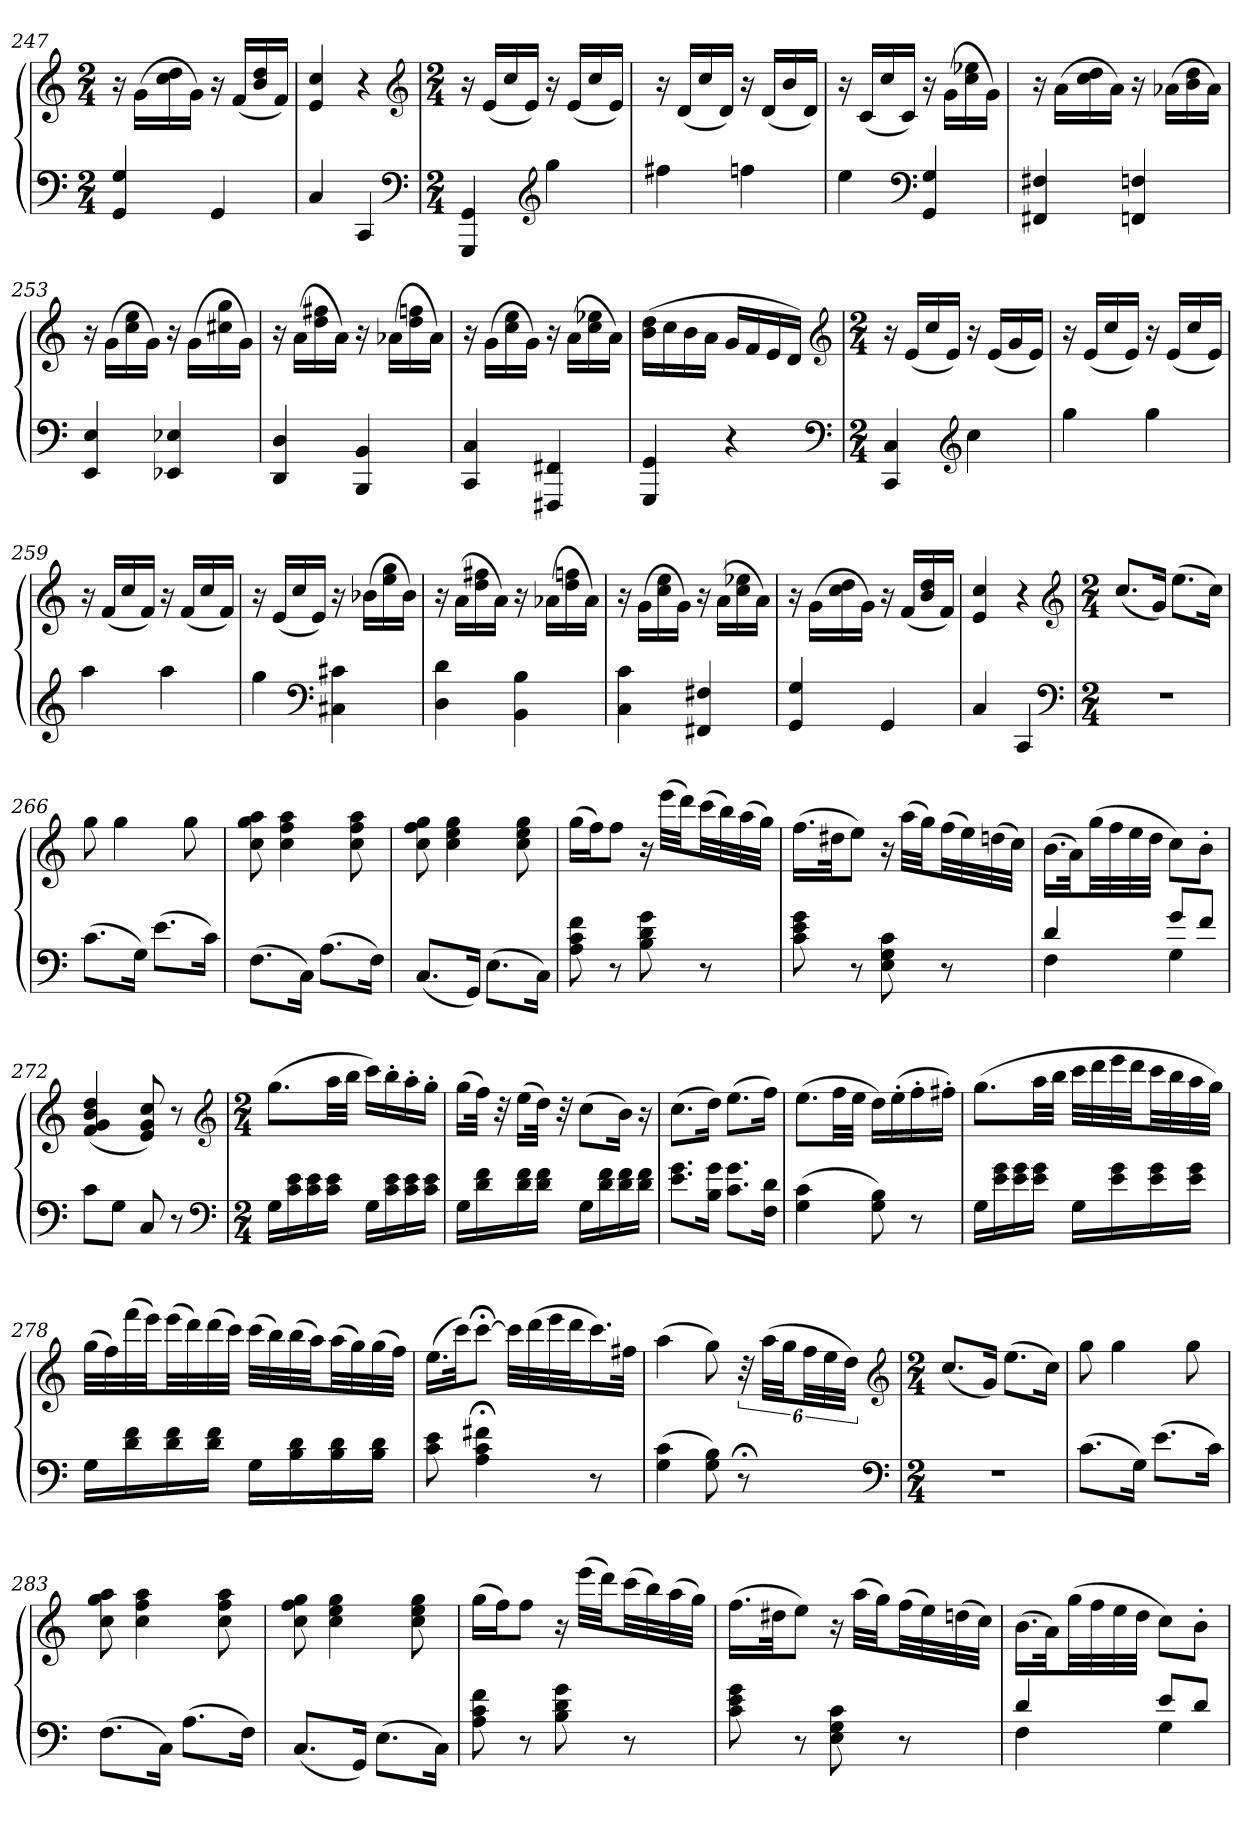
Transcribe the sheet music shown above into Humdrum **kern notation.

**kern	**kern
*part1	*part1
*staff2	*staff1
*clefF4	*clefG2
*k[]	*k[]
*C:	*C:
*M2/4	*M2/4
=247	=247
4GG 4G	16r
.	(16gLL
.	16cc 16dd
.	16gJJ)
4GG	16r
.	(16fLL
.	16b 16dd
.	16fJJ)
=248	=248
4C	4e 4cc
4CC	4r
*clefF4	*clefG2
*k[]	*k[]
*C:	*C:
=249	=249
*M2/4	*M2/4
4GGG 4GG	16r
.	(16eLL
.	16cc
.	16eJJ)
*clefG2	*
4gg	16r
.	(16eLL
.	16cc
.	16eJJ)
=250	=250
4ff#X	16r
.	(16dLL
.	16cc
.	16dJJ)
4ffn	16r
.	(16dLL
.	16b
.	16dJJ)
=251	=251
4ee	16r
.	(16cLL
.	16cc
.	16cJJ)
*clefF4	*
4GG 4G	16r
.	(16gLL
.	16cc 16ee-X
.	16gJJ)
=252	=252
4FF#X 4F#X	16r
.	(16aLL
.	16cc 16dd
.	16aJJ)
4FFn 4Fn	16r
.	(16a-XLL
.	16b 16dd
.	16a-JJ)
=253	=253
4EE 4E	16r
.	(16gLL
.	16cc 16ee
.	16gJJ)
4EE-X 4E-X	16r
.	(16gLL
.	16cc#X 16gg
.	16gJJ)
=254	=254
4DD 4D	16r
.	(16aLL
.	16dd 16ff#X
.	16aJJ)
4BBB 4BB	16r
.	(16a-XLL
.	16dd 16ffn
.	16a-JJ)
=255	=255
4CC 4C	16r
.	(16gLL
.	16cc 16ee
.	16gJJ)
4FFF#X 4FF#X	16r
.	(16aLL
.	16cc 16ee-X
.	16aJJ)
=256	=256
4GGG 4GG	(16b 16ddLL
.	16cc
.	16b
.	16aJJ
4r	16gLL
.	16f
.	16e
.	16dJJ)
*clefF4	*clefG2
*k[]	*k[]
*C:	*C:
=257	=257
*M2/4	*M2/4
4CC 4C	16r
.	(16eLL
.	16cc
.	16eJJ)
*clefG2	*
4cc	16r
.	(16eLL
.	16g
.	16eJJ)
=258	=258
4gg	16r
.	(16eLL
.	16cc
.	16eJJ)
4gg	16r
.	(16eLL
.	16cc
.	16eJJ)
=259	=259
4aa	16r
.	(16fLL
.	16cc
.	16fJJ)
4aa	16r
.	(16fLL
.	16cc
.	16fJJ)
=260	=260
4gg	16r
.	(16eLL
.	16cc
.	16eJJ)
*clefF4	*
4C#X 4c#X	16r
.	(16b-XLL
.	16ee 16gg
.	16b-JJ)
=261	=261
4D 4d	16r
.	(16aLL
.	16dd 16ff#X
.	16aJJ)
4BB 4B	16r
.	(16a-XLL
.	16dd 16ffn
.	16a-JJ)
=262	=262
4C 4c	16r
.	(16gLL
.	16cc 16ee
.	16gJJ)
4FF#X 4F#X	16r
.	(16aLL
.	16cc 16ee-X
.	16aJJ)
=263	=263
4GG 4G	16r
.	(16gLL
.	16cc 16dd
.	16gJJ)
4GG	16r
.	(16fLL
.	16b 16dd
.	16fJJ)
=264	=264
4C	4e 4cc
4CC	4r
*clefF4	*clefG2
*k[]	*k[]
*C:	*C:
=265	=265
*M2/4	*M2/4
2r	(8.ccL
.	16gJk)
.	(8.eeL
.	16ccJk)
=266	=266
(8.cL	8gg
.	4gg
16GJk)	.
(8.eL	.
.	8gg
16cJk)	.
=267	=267
(8.FL	8cc 8gg 8aa
.	4cc 4ff 4aa
16CJk)	.
(8.AL	.
.	8cc 8ff 8aa
16FJk)	.
=268	=268
(8.CL	8cc 8ff 8gg
.	4cc 4ee 4gg
16GGJk)	.
(8.EL	.
.	8cc 8ee 8gg
16CJk)	.
=269	=269
8A 8c 8f	(16ggLL
.	16ffJ)
8r	8ffJ
8B 8d 8g	16r
.	(32eeeLLL
.	32dddJJ)
8r	(32cccLL
.	32bb)
.	(32aa
.	32ggJJJ)
=270	=270
8c 8e 8g	(16.ffLL
.	32dd#XJK
8r	8eeJ)
8E 8G 8c	16r
.	(32aaLLL
.	32ggJJ)
8r	(32ffLL
.	32ee)
.	(32ddn
.	32ccJJJ)
=271	=271
*^	*
4d	4F	(16.bLL
.	.	32aJJ)
.	.	(32ggLL
.	.	32ff
.	.	32ee
.	.	32ddJJJ
8gL	4G	8ccL)
8fJ	.	8b'J
*v	*v	*
=272	=272
8cL	(4f 4g 4b 4dd
8GJ	.
8C	8e 8g 8cc)
8r	8r
*clefF4	*clefG2
*k[]	*k[]
*C:	*C:
=273	=273
*M2/4	*M2/4
16GLL	(8.ggL
16c 16e	.
16c 16e	.
16c 16eJJ	32aaLL
.	32bbJJJ
16GLL	16cccLL)
16c 16e	16bb'
16c 16e	16aa'
16c 16eJJ	16gg'JJ
=274	=274
16GLL	(16ggLL
16d 16f	32ffJJk)
.	32r
16d 16f	(16eeLL
16d 16fJJ	32ddJJk)
.	32r
16GLL	(8ccL
16d 16f	.
16d 16f	16bJk)
16d 16fJJ	16r
=275	=275
8.e 8.gL	(8.ccL
16B 16gJk	16ddJk)
8.c 8.gL	(8.eeL
16F 16dJk	16ffJk)
=276	=276
(4G 4c	(8.eeL
.	32ffLL
.	32eeJJJ
8G 8B)	16ddLL)
.	(16ee'
8r	16ff'
.	16ff#X'JJ)
=277	=277
16GLL	(8.ggL
16e 16g	.
16e 16g	.
16e 16gJJ	32aaLL
.	32bbJJJ
16GLL	32cccLLL
.	32ddd
16e 16g	32eee
.	32dddJJ
16e 16g	32cccLL
.	32bb
16e 16gJJ	32aa
.	32ggJJJ)
=278	=278
16GLL	(32ggLLL
.	32ff)
16d 16f	(32fff
.	32eeeJJ)
16d 16f	(32eeeLL
.	32ddd)
16d 16fJJ	(32ddd
.	32cccJJJ)
16GLL	(32cccLLL
.	32bb)
16B 16d	(32bb
.	32aaJJ)
16B 16d	(32aaLL
.	32gg)
16B 16dJJ	(32gg
.	32ffJJJ)
=279	=279
8c 8e	(16.eeLL
.	32cccJK)
4A;< 4c;< 4f#X;<	[8ccc;<J
.	32cccLLL]
.	(32ddd
.	32eee
.	32dddJ
8r	16.ccc)
.	32ff#XJJk
=280	=280
(4G 4c	(4aa
8G 8B)	8gg)
8r;<	48r
.	(48aaLLL
.	48ggJJ
.	48ffLL
.	48ee
.	48ddJJJ)
*clefF4	*clefG2
*k[]	*k[]
*C:	*C:
=281	=281
*M2/4	*M2/4
2r	(8.ccL
.	16gJk)
.	(8.eeL
.	16ccJk)
=282	=282
(8.cL	8gg
.	4gg
16GJk)	.
(8.eL	.
.	8gg
16cJk)	.
=283	=283
(8.FL	8cc 8gg 8aa
.	4cc 4ff 4aa
16CJk)	.
(8.AL	.
.	8cc 8ff 8aa
16FJk)	.
=284	=284
(8.CL	8cc 8ff 8gg
.	4cc 4ee 4gg
16GGJk)	.
(8.EL	.
.	8cc 8ee 8gg
16CJk)	.
=285	=285
8A 8c 8f	(16ggLL
.	16ffJ)
8r	8ffJ
8B 8d 8g	16r
.	(32eeeLLL
.	32dddJJ)
8r	(32cccLL
.	32bb)
.	(32aa
.	32ggJJJ)
=286	=286
8c 8e 8g	(16.ffLL
.	32dd#XJK
8r	8eeJ)
8E 8G 8c	16r
.	(32aaLLL
.	32ggJJ)
8r	(32ffLL
.	32ee)
.	(32ddn
.	32ccJJJ)
=287	=287
*^	*
4d	4F	(16.bLL
.	.	32aJJ)
.	.	(32ggLL
.	.	32ff
.	.	32ee
.	.	32ddJJJ
8eL	4G	8ccL)
8dJ	.	8b'J
*v	*v	*
=	=
*-	*-
